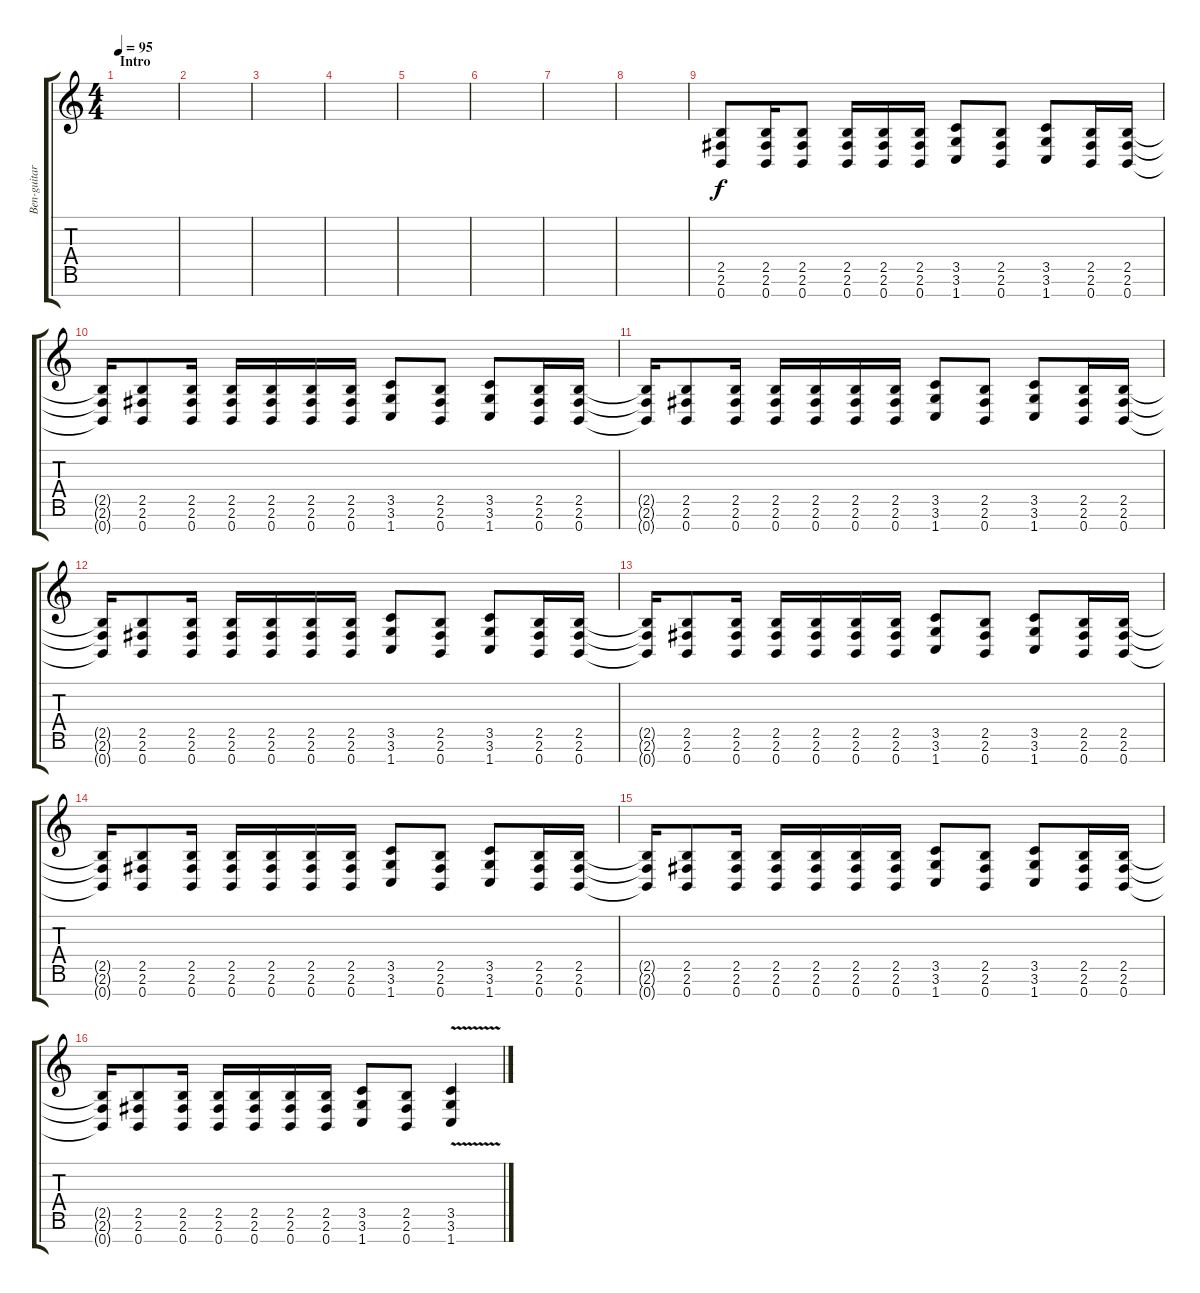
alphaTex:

\track ("Ben-guitare" "Ben-guitar") {instrument overdrivenguitar}
\staff {score tabs}
\tuning (E4 B3 G3 D3 A2 E2 B1) {hide}
\ts (4 4)
\section ("" "Intro")
\tempo 95
\clef g2
\ks c
|
|
|
|
|
|
|
|
(2.5 2.6 0.7).8 (2.5 2.6 0.7).16 (2.5 2.6 0.7).8 (2.5 2.6 0.7).16 (2.5 2.6 0.7).16 (2.5 2.6 0.7).16 (3.5 3.6 1.7).8 (2.5 2.6 0.7).8 (3.5 3.6 1.7).8 (2.5 2.6 0.7).16 (2.5 2.6 0.7).16 |
(2.5{t} 2.6{t} 0.7{t}).16 (2.5 2.6 0.7).8 (2.5 2.6 0.7).16 (2.5 2.6 0.7).16 (2.5 2.6 0.7).16 (2.5 2.6 0.7).16 (2.5 2.6 0.7).16 (3.5 3.6 1.7).8 (2.5 2.6 0.7).8 (3.5 3.6 1.7).8 (2.5 2.6 0.7).16 (2.5 2.6 0.7).16 |
(2.5{t} 2.6{t} 0.7{t}).16 (2.5 2.6 0.7).8 (2.5 2.6 0.7).16 (2.5 2.6 0.7).16 (2.5 2.6 0.7).16 (2.5 2.6 0.7).16 (2.5 2.6 0.7).16 (3.5 3.6 1.7).8 (2.5 2.6 0.7).8 (3.5 3.6 1.7).8 (2.5 2.6 0.7).16 (2.5 2.6 0.7).16 |
(2.5{t} 2.6{t} 0.7{t}).16 (2.5 2.6 0.7).8 (2.5 2.6 0.7).16 (2.5 2.6 0.7).16 (2.5 2.6 0.7).16 (2.5 2.6 0.7).16 (2.5 2.6 0.7).16 (3.5 3.6 1.7).8 (2.5 2.6 0.7).8 (3.5 3.6 1.7).8 (2.5 2.6 0.7).16 (2.5 2.6 0.7).16 |
(2.5{t} 2.6{t} 0.7{t}).16 (2.5 2.6 0.7).8 (2.5 2.6 0.7).16 (2.5 2.6 0.7).16 (2.5 2.6 0.7).16 (2.5 2.6 0.7).16 (2.5 2.6 0.7).16 (3.5 3.6 1.7).8 (2.5 2.6 0.7).8 (3.5 3.6 1.7).8 (2.5 2.6 0.7).16 (2.5 2.6 0.7).16 |
(2.5{t} 2.6{t} 0.7{t}).16 (2.5 2.6 0.7).8 (2.5 2.6 0.7).16 (2.5 2.6 0.7).16 (2.5 2.6 0.7).16 (2.5 2.6 0.7).16 (2.5 2.6 0.7).16 (3.5 3.6 1.7).8 (2.5 2.6 0.7).8 (3.5 3.6 1.7).8 (2.5 2.6 0.7).16 (2.5 2.6 0.7).16 |
(2.5{t} 2.6{t} 0.7{t}).16 (2.5 2.6 0.7).8 (2.5 2.6 0.7).16 (2.5 2.6 0.7).16 (2.5 2.6 0.7).16 (2.5 2.6 0.7).16 (2.5 2.6 0.7).16 (3.5 3.6 1.7).8 (2.5 2.6 0.7).8 (3.5 3.6 1.7).8 (2.5 2.6 0.7).16 (2.5 2.6 0.7).16 |
(2.5{t} 2.6{t} 0.7{t}).16 (2.5 2.6 0.7).8 (2.5 2.6 0.7).16 (2.5 2.6 0.7).16 (2.5 2.6 0.7).16 (2.5 2.6 0.7).16 (2.5 2.6 0.7).16 (3.5 3.6 1.7).8 (2.5 2.6 0.7).8 (3.5{v} 3.6 1.7).4{volume 9}
